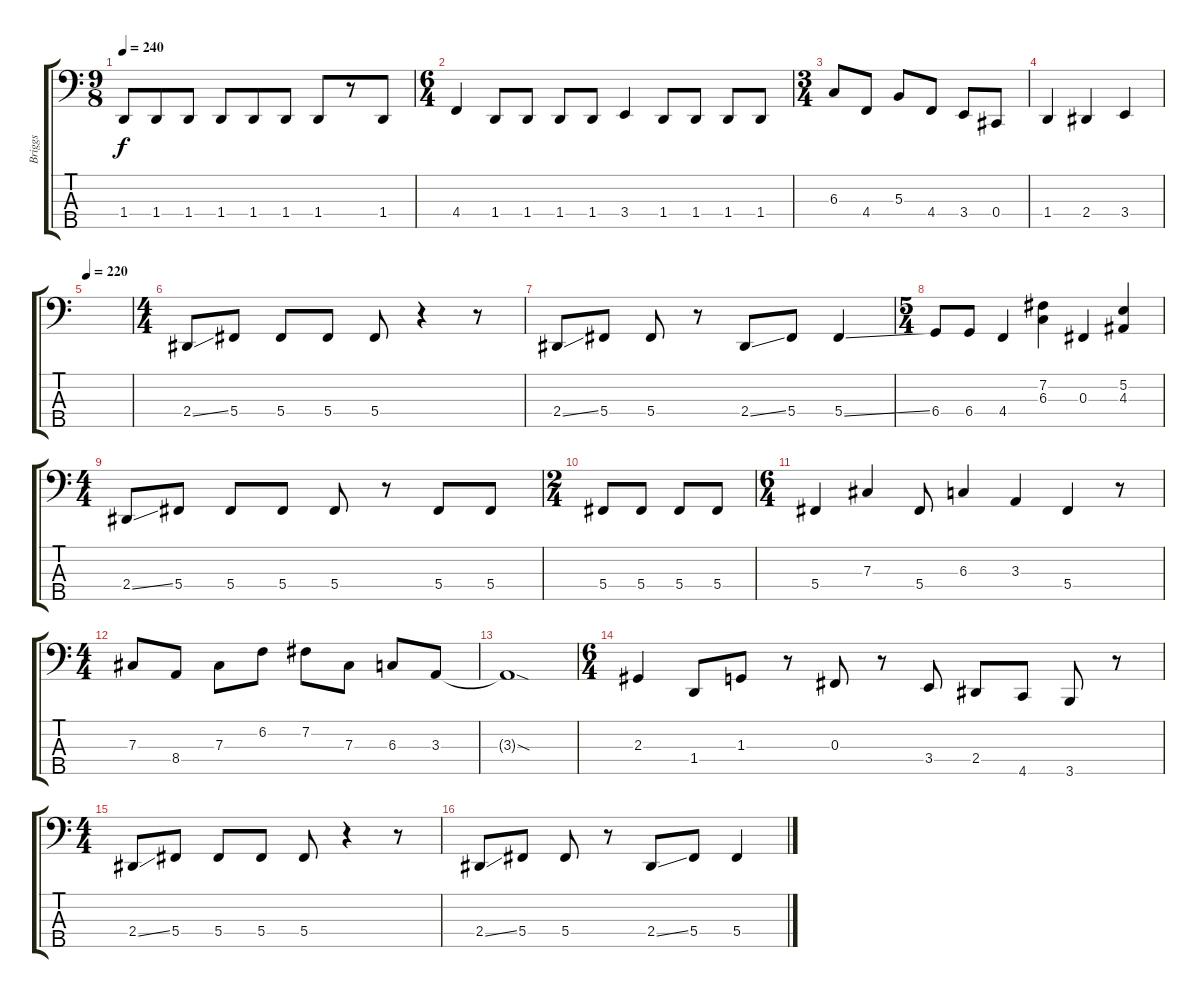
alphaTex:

\track ("Briggs" "Briggs") {instrument electricbassfinger}
\staff {score tabs}
\tuning (E2 B1 Gb1 Db1 Ab0) {hide}
\ts (9 8)
\tempo 240
\clef f4
\ks c
1.4.8{dy f} 1.4.8 1.4.8 1.4.8 1.4.8 1.4.8 1.4.8 r.8 1.4.8 |
\ts (6 4)
4.4.4 1.4.8 1.4.8 1.4.8 1.4.8 3.4.4 1.4.8 1.4.8 1.4.8 1.4.8 |
\ts (3 4)
6.3.8 4.4.8 5.3.8 4.4.8 3.4.8 0.4.8 |
1.4.4 2.4.4 3.4.4 |
\tempo 220
|
\ts (4 4)
2.4{ss}.8 5.4.8 5.4.8 5.4.8 5.4.8 r.4 r.8 |
2.4{ss}.8 5.4.8 5.4.8 r.8 2.4{ss}.8 5.4.8 5.4{ss}.4 |
\ts (5 4)
6.4.8 6.4.8 4.4.4 (7.2 6.3).4 0.3.4 (5.2 4.3).4 |
\ts (4 4)
2.4{ss}.8 5.4.8 5.4.8 5.4.8 5.4.8 r.8 5.4.8 5.4.8 |
\ts (2 4)
5.4.8 5.4.8 5.4.8 5.4.8 |
\ts (6 4)
5.4.4 7.3.4 5.4.8 6.3.4 3.3.4 5.4.4 r.8 |
\ts (4 4)
7.3.8 8.4.8 7.3.8 6.2.8 7.2.8 7.3.8 6.3.8 3.3.8 |
3.3{sod t}.1 |
\ts (6 4)
2.3.4 1.4.8 1.3.8 r.8 0.3.8 r.8 3.4.8 2.4.8 4.5.8 3.5.8 r.8 |
\ts (4 4)
2.4{ss}.8 5.4.8 5.4.8 5.4.8 5.4.8 r.4 r.8 |
2.4{ss}.8 5.4.8 5.4.8 r.8 2.4{ss}.8 5.4.8 5.4{ss}.4
